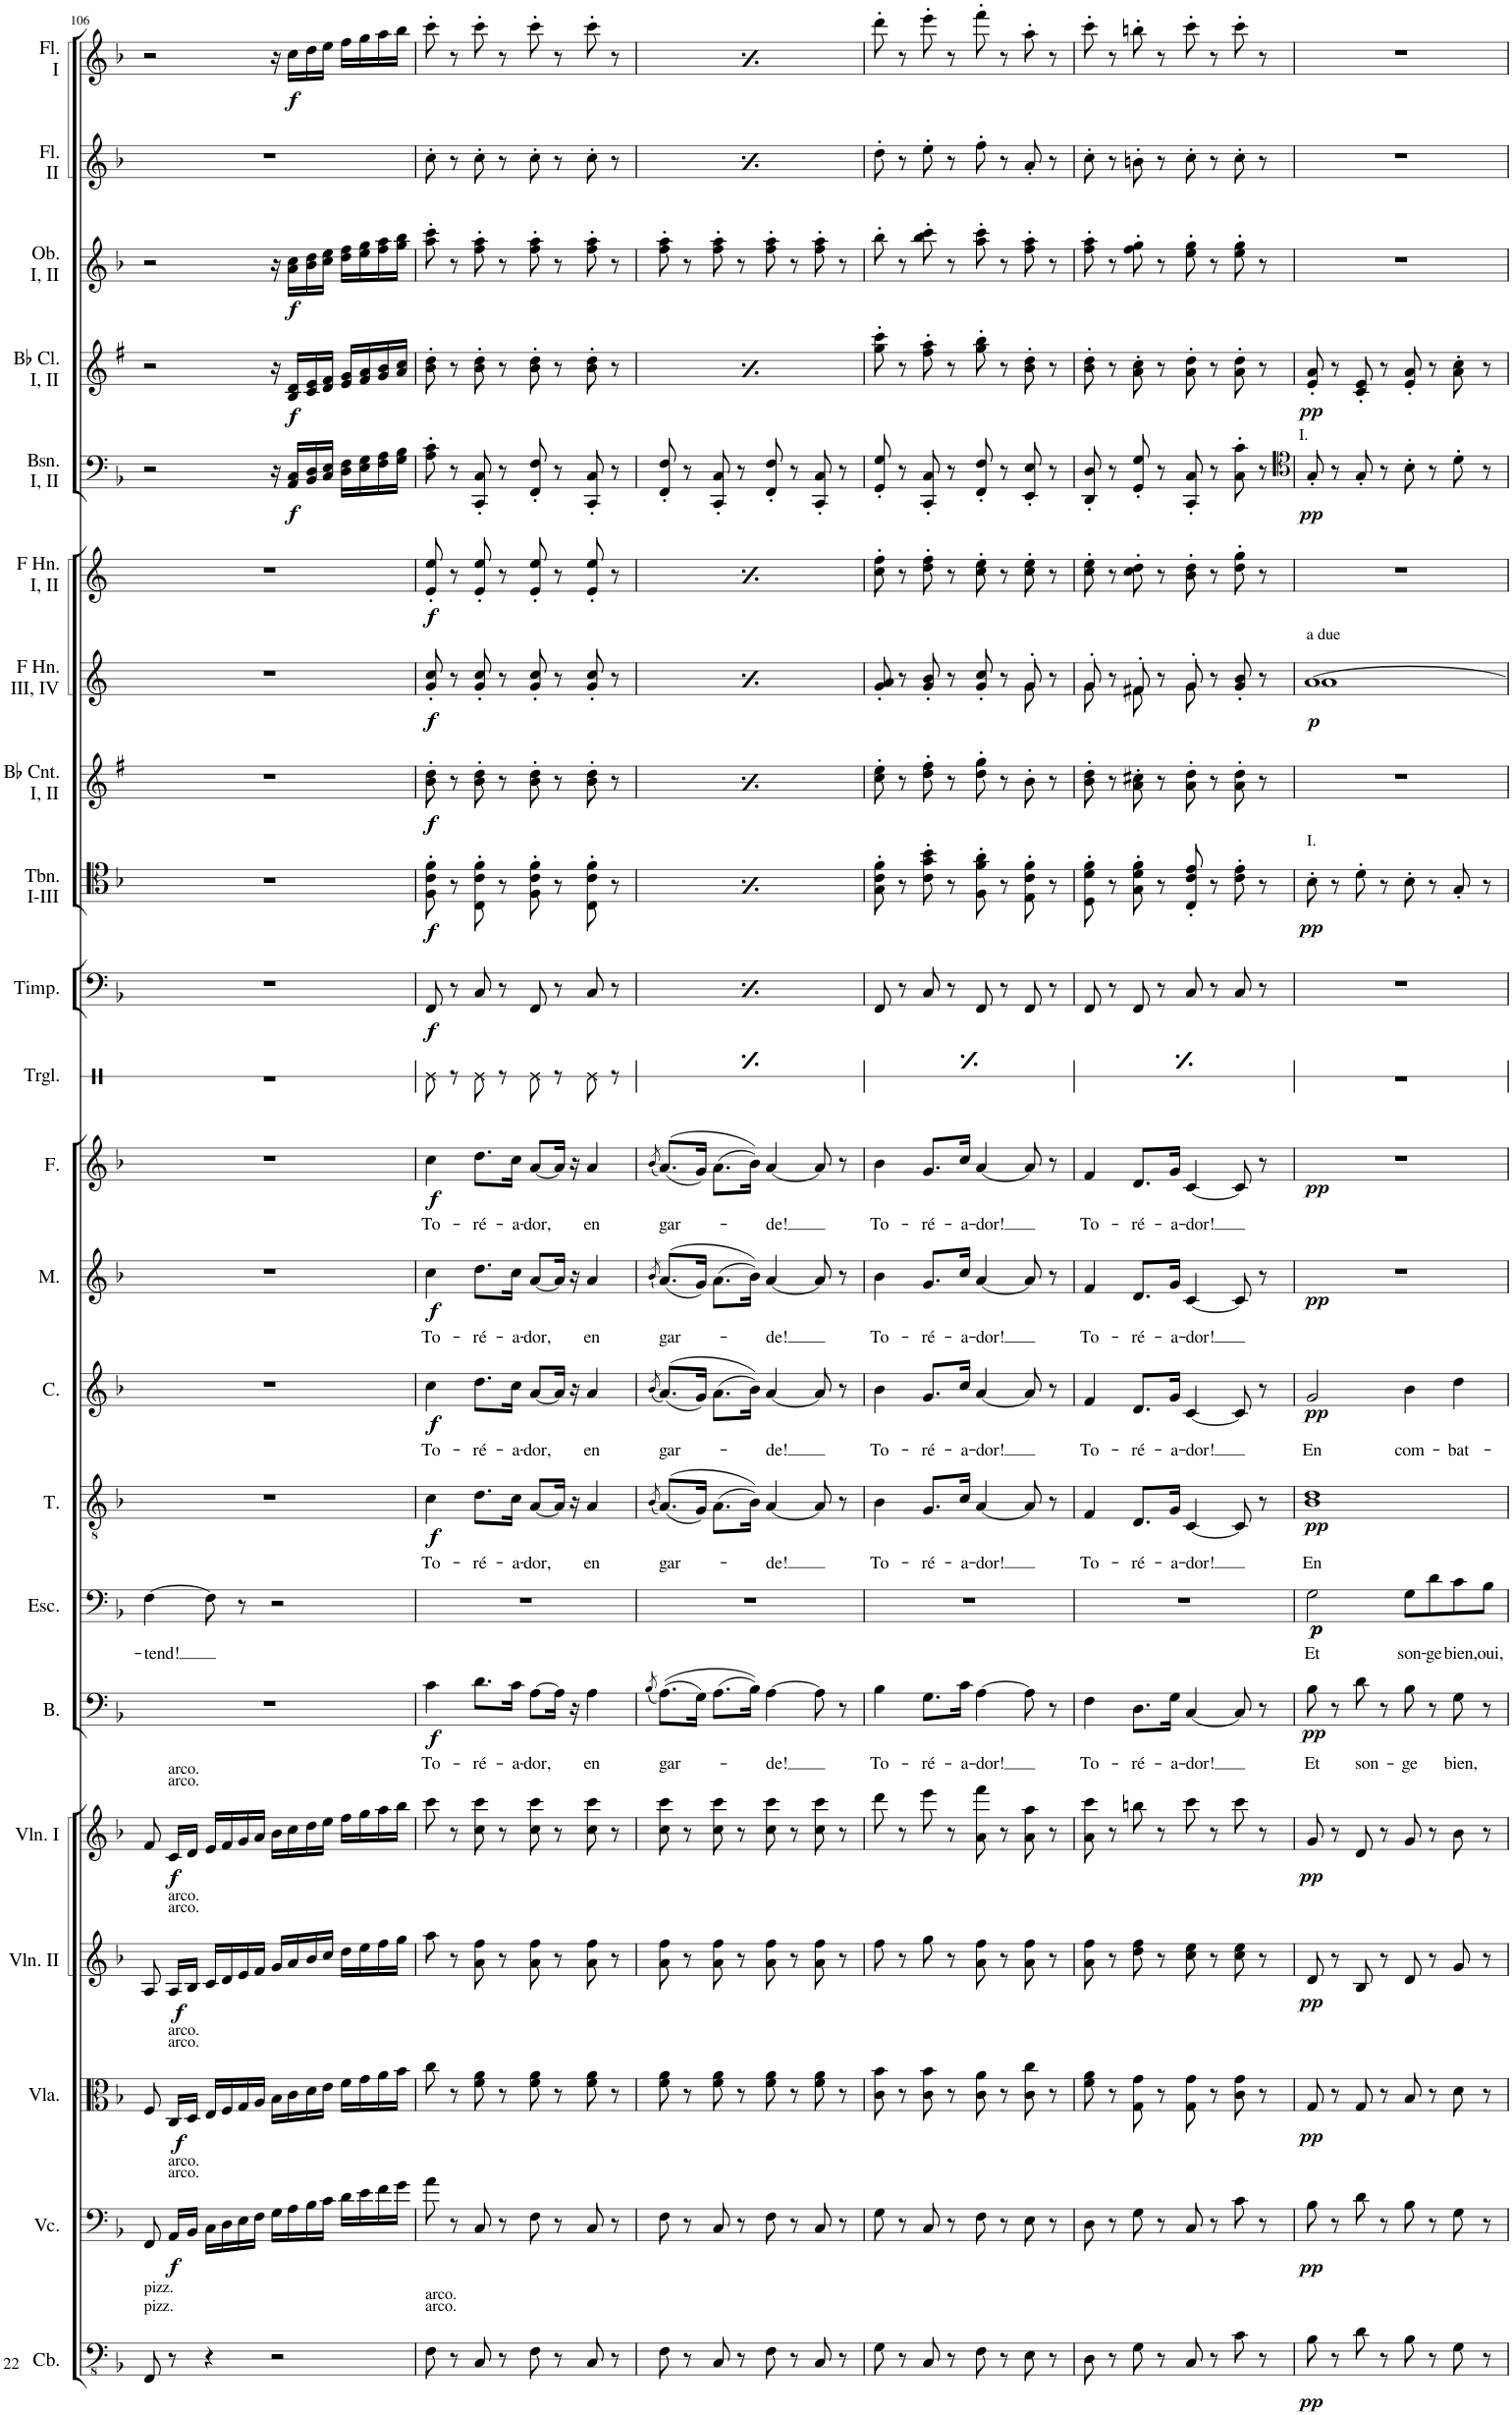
**kern	**dynam	**kern	**dynam	**kern	**dynam	**kern	**dynam	**kern	**dynam	**kern	**text	**dynam	**kern	**text	**dynam	**kern	**text	**dynam	**kern	**text	**dynam	**kern	**text	**dynam	**kern	**text	**dynam	**kern	**dynam	**kern	**dynam	**kern	**dynam	**kern	**dynam	**kern	**dynam	**kern	**dynam	**kern	**dynam	**kern	**dynam	**kern	**kern	**dynam
*part21	*part21	*part20	*part20	*part19	*part19	*part18	*part18	*part17	*part17	*part16	*part16	*part16	*part15	*part15	*part15	*part14	*part14	*part14	*part13	*part13	*part13	*part12	*part12	*part12	*part11	*part11	*part11	*part10	*part10	*part9	*part9	*part8	*part8	*part7	*part7	*part6	*part6	*part5	*part5	*part4	*part4	*part3	*part3	*part2	*part1	*part1
*staff21	*staff21	*staff20	*staff20	*staff19	*staff19	*staff18	*staff18	*staff17	*staff17	*staff16	*staff16	*staff16	*staff15	*staff15	*staff15	*staff14	*staff14	*staff14	*staff13	*staff13	*staff13	*staff12	*staff12	*staff12	*staff11	*staff11	*staff11	*staff10	*staff10	*staff9	*staff9	*staff8	*staff8	*staff7	*staff7	*staff6	*staff6	*staff5	*staff5	*staff4	*staff4	*staff3	*staff3	*staff2	*staff1	*staff1
*I"Contrabass	*	*I"Violoncello	*	*I"Viola	*	*I"Violin II	*	*I"Violin I	*	*I"Bass	*	*	*I"Escamillo	*	*	*I"Tenor	*	*	*I"Carmen	*	*	*I"Mercedes	*	*	*I"Frasquita	*	*	*I"Timpani	*	*I"Trombone I, II, III	*	*I"Bb Cornet I, II	*	*I"Horn in F III, IV	*	*I"Horn in F I, II	*	*I"Bassoon I, II	*	*I"Bb Clarinet I, II	*	*I"Oboe I, II	*	*I"Flute II	*I"Flute I	*
*I'Cb.	*	*I'Vc.	*	*I'Vla.	*	*I'Vln. II	*	*I'Vln. I	*	*I'B.	*	*	*I'Esc.	*	*	*I'T.	*	*	*I'C.	*	*	*I'M.	*	*	*I'F.	*	*	*I'Timp.	*	*I'Tbn. I-III	*	*I'Bb Cnt. I, II	*	*	*	*	*	*I'Bsn. I, II	*	*I'Bb Cl. I, II	*	*I'Ob. I, II	*	*I'Fl. II	*I'Fl. I	*
!!LO:PB:g=z
*clefFv4	*	*clefF4	*	*clefC3	*	*clefG2	*	*clefG2	*	*clefF4	*	*	*clefF4	*	*	*clefGv2	*	*	*clefG2	*	*	*clefG2	*	*	*clefG2	*	*	*clefF4	*	*clefC4	*	*clefG2	*	*clefG2	*	*clefG2	*	*clefF4	*	*clefG2	*	*clefG2	*	*clefG2	*clefG2	*
*	*	*	*	*	*	*	*	*	*	*	*	*	*	*	*	*	*	*	*	*	*	*	*	*	*	*	*	*	*	*	*	*Trd1c2	*	*Trd4c7	*	*Trd4c7	*	*	*	*Trd1c2	*	*	*	*	*	*
*k[b-]	*	*k[b-]	*	*k[b-]	*	*k[b-]	*	*k[b-]	*	*k[b-]	*	*	*k[b-]	*	*	*k[b-]	*	*	*k[b-]	*	*	*k[b-]	*	*	*k[b-]	*	*	*k[b-]	*	*k[b-]	*	*k[f#]	*	*k[]	*	*k[]	*	*k[b-]	*	*k[f#]	*	*k[b-]	*	*k[b-]	*k[b-]	*
*M4/4	*	*M4/4	*	*M4/4	*	*M4/4	*	*M4/4	*	*M4/4	*	*	*M4/4	*	*	*M4/4	*	*	*M4/4	*	*	*M4/4	*	*	*M4/4	*	*	*M4/4	*	*M4/4	*	*M4/4	*	*M4/4	*	*M4/4	*	*M4/4	*	*M4/4	*	*M4/4	*	*M4/4	*M4/4	*
*met(c)	*	*met(c)	*	*met(c)	*	*met(c)	*	*met(c)	*	*met(c)	*	*	*met(c)	*	*	*met(c)	*	*	*met(c)	*	*	*met(c)	*	*	*met(c)	*	*	*met(c)	*	*met(c)	*	*met(c)	*	*met(c)	*	*met(c)	*	*met(c)	*	*met(c)	*	*met(c)	*	*met(c)	*met(c)	*
=106	=106	=106	=106	=106	=106	=106	=106	=106	=106	=106	=106	=106	=106	=106	=106	=106	=106	=106	=106	=106	=106	=106	=106	=106	=106	=106	=106	=106	=106	=106	=106	=106	=106	=106	=106	=106	=106	=106	=106	=106	=106	=106	=106	=106	=106	=106
!LO:TX:a:t=pizz.	!	!	!	!	!	!	!	!	!	!	!	!	!	!	!	!	!	!	!	!	!	!	!	!	!	!	!	!	!	!	!	!	!	!	!	!	!	!	!	!	!	!	!	!	!	!
!LO:TX:a:t=pizz.	!	!	!	!	!	!	!	!	!	!	!	!	!	!	!	!	!	!	!	!	!	!	!	!	!	!	!	!	!	!	!	!	!	!	!	!	!	!	!	!	!	!	!	!	!	!
!	!	!	!	!	!	!	!	!	!	!	!	!	!	!LO:LY:b	!	!	!	!	!	!	!	!	!	!	!	!	!	!	!	!	!	!	!	!	!	!	!	!	!	!	!	!	!	!	!	!
8FFF/	.	8FF/	.	8F/	.	8A/	.	8f/	.	1r	.	.	[4F\	-tend!	.	1r	.	.	1r	.	.	1r	.	.	1r	.	.	1r	.	1r	.	1r	.	1r	.	1r	.	2r	.	2r	.	2r	.	1r	2r	.
!	!	!	!	!	!	!	!	!LO:TX:a:t=arco.	!	!	!	!	!	!	!	!	!	!	!	!	!	!	!	!	!	!	!	!	!	!	!	!	!	!	!	!	!	!	!	!	!	!	!	!	!	!
!	!	!	!	!	!	!	!	!LO:TX:a:t=arco.	!	!	!	!	!	!	!	!	!	!	!	!	!	!	!	!	!	!	!	!	!	!	!	!	!	!	!	!	!	!	!	!	!	!	!	!	!	!
!	!	!	!	!	!	!LO:TX:a:t=arco.	!	!	!	!	!	!	!	!	!	!	!	!	!	!	!	!	!	!	!	!	!	!	!	!	!	!	!	!	!	!	!	!	!	!	!	!	!	!	!	!
!	!	!	!	!	!	!LO:TX:a:t=arco.	!	!	!	!	!	!	!	!	!	!	!	!	!	!	!	!	!	!	!	!	!	!	!	!	!	!	!	!	!	!	!	!	!	!	!	!	!	!	!	!
!	!	!	!	!LO:TX:a:t=arco.	!	!	!	!	!	!	!	!	!	!	!	!	!	!	!	!	!	!	!	!	!	!	!	!	!	!	!	!	!	!	!	!	!	!	!	!	!	!	!	!	!	!
!	!	!	!	!LO:TX:a:t=arco.	!	!	!	!	!	!	!	!	!	!	!	!	!	!	!	!	!	!	!	!	!	!	!	!	!	!	!	!	!	!	!	!	!	!	!	!	!	!	!	!	!	!
!	!	!LO:TX:a:t=arco.	!	!	!	!	!	!	!	!	!	!	!	!	!	!	!	!	!	!	!	!	!	!	!	!	!	!	!	!	!	!	!	!	!	!	!	!	!	!	!	!	!	!	!	!
!	!	!LO:TX:a:t=arco.	!	!	!	!	!	!	!	!	!	!	!	!	!	!	!	!	!	!	!	!	!	!	!	!	!	!	!	!	!	!	!	!	!	!	!	!	!	!	!	!	!	!	!	!
!	!	!	!LO:DY:b	!	!LO:DY:b	!	!LO:DY:b	!	!LO:DY:b	!	!	!	!	!	!	!	!	!	!	!	!	!	!	!	!	!	!	!	!	!	!	!	!	!	!	!	!	!	!	!	!	!	!	!	!	!
8r	.	16AA/LL	f	16C/LL	f	16A/LL	f	16c/LL	f	.	.	.	.	.	.	.	.	.	.	.	.	.	.	.	.	.	.	.	.	.	.	.	.	.	.	.	.	.	.	.	.	.	.	.	.	.
.	.	16BB-/JJ	.	16D/JJ	.	16B-/JJ	.	16d/JJ	.	.	.	.	.	.	.	.	.	.	.	.	.	.	.	.	.	.	.	.	.	.	.	.	.	.	.	.	.	.	.	.	.	.	.	.	.	.
4r	.	16C\LL	.	16E/LL	.	16c/LL	.	16e/LL	.	.	.	.	8F\]	.	.	.	.	.	.	.	.	.	.	.	.	.	.	.	.	.	.	.	.	.	.	.	.	.	.	.	.	.	.	.	.	.
.	.	16D\	.	16F/	.	16d/	.	16f/	.	.	.	.	.	.	.	.	.	.	.	.	.	.	.	.	.	.	.	.	.	.	.	.	.	.	.	.	.	.	.	.	.	.	.	.	.	.
.	.	16E\	.	16G/	.	16e/	.	16g/	.	.	.	.	8r	.	.	.	.	.	.	.	.	.	.	.	.	.	.	.	.	.	.	.	.	.	.	.	.	.	.	.	.	.	.	.	.	.
.	.	16F\JJ	.	16A/JJ	.	16f/JJ	.	16a/JJ	.	.	.	.	.	.	.	.	.	.	.	.	.	.	.	.	.	.	.	.	.	.	.	.	.	.	.	.	.	.	.	.	.	.	.	.	.	.
2r	.	16G\LL	.	16B-\LL	.	16g/LL	.	16b-\LL	.	.	.	.	2r	.	.	.	.	.	.	.	.	.	.	.	.	.	.	.	.	.	.	.	.	.	.	.	.	16r	.	16r	.	16r	.	.	16r	.
!	!	!	!	!	!	!	!	!	!	!	!	!	!	!	!	!	!	!	!	!	!	!	!	!	!	!	!	!	!	!	!	!	!	!	!	!	!	!	!LO:DY:b	!	!LO:DY:b	!	!LO:DY:b	!	!	!LO:DY:b
.	.	16A\	.	16c\	.	16a/	.	16cc\	.	.	.	.	.	.	.	.	.	.	.	.	.	.	.	.	.	.	.	.	.	.	.	.	.	.	.	.	.	16AA/ 16C/LL	f	16B/ 16d/LL	f	16a\ 16cc\LL	f	.	16cc\LL	f
.	.	16B-\	.	16d\	.	16b-/	.	16dd\	.	.	.	.	.	.	.	.	.	.	.	.	.	.	.	.	.	.	.	.	.	.	.	.	.	.	.	.	.	16BB-/ 16D/	.	16c/ 16e/	.	16b-\ 16dd\	.	.	16dd\	.
.	.	16c\JJ	.	16e\JJ	.	16cc/JJ	.	16ee\JJ	.	.	.	.	.	.	.	.	.	.	.	.	.	.	.	.	.	.	.	.	.	.	.	.	.	.	.	.	.	16C/ 16E/JJ	.	16d/ 16f#/JJ	.	16cc\ 16ee\JJ	.	.	16ee\JJ	.
.	.	16d\LL	.	16f\LL	.	16dd\LL	.	16ff\LL	.	.	.	.	.	.	.	.	.	.	.	.	.	.	.	.	.	.	.	.	.	.	.	.	.	.	.	.	.	16D\ 16F\LL	.	16e/ 16g/LL	.	16dd\ 16ff\LL	.	.	16ff\LL	.
.	.	16e\	.	16g\	.	16ee\	.	16gg\	.	.	.	.	.	.	.	.	.	.	.	.	.	.	.	.	.	.	.	.	.	.	.	.	.	.	.	.	.	16E\ 16G\	.	16f#/ 16a/	.	16ee\ 16gg\	.	.	16gg\	.
.	.	16f\	.	16a\	.	16ff\	.	16aa\	.	.	.	.	.	.	.	.	.	.	.	.	.	.	.	.	.	.	.	.	.	.	.	.	.	.	.	.	.	16F\ 16A\	.	16g/ 16b/	.	16ff\ 16aa\	.	.	16aa\	.
.	.	16g\JJ	.	16b-\JJ	.	16gg\JJ	.	16bb-\JJ	.	.	.	.	.	.	.	.	.	.	.	.	.	.	.	.	.	.	.	.	.	.	.	.	.	.	.	.	.	16G\ 16B-\JJ	.	16a/ 16cc/JJ	.	16gg\ 16bb-\JJ	.	.	16bb-\JJ	.
=107	=107	=107	=107	=107	=107	=107	=107	=107	=107	=107	=107	=107	=107	=107	=107	=107	=107	=107	=107	=107	=107	=107	=107	=107	=107	=107	=107	=107	=107	=107	=107	=107	=107	=107	=107	=107	=107	=107	=107	=107	=107	=107	=107	=107	=107	=107
!LO:TX:a:t=arco.	!	!	!	!	!	!	!	!	!	!	!	!	!	!	!	!	!	!	!	!	!	!	!	!	!	!	!	!	!	!	!	!	!	!	!	!	!	!	!	!	!	!	!	!	!	!
!LO:TX:a:t=arco.	!	!	!	!	!	!	!	!	!	!	!	!	!	!	!	!	!	!	!	!	!	!	!	!	!	!	!	!	!	!	!	!	!	!	!	!	!	!	!	!	!	!	!	!	!	!
!	!	!	!	!	!	!	!	!	!	!	!LO:LY:b	!LO:DY:b	!	!	!	!	!LO:LY:b	!LO:DY:b	!	!LO:LY:b	!LO:DY:b	!	!LO:LY:b	!LO:DY:b	!	!LO:LY:b	!LO:DY:b	!	!LO:DY:b	!	!LO:DY:b	!	!LO:DY:b	!	!LO:DY:b	!	!LO:DY:b	!	!	!	!	!	!	!	!	!
8FF\	.	8a\	.	8cc\	.	8aa\	.	8ccc\	.	4c\	To-	f	1r	.	.	4c\	To-	f	4cc\	To-	f	4cc\	To-	f	4cc\	To-	f	8FF/	f	8F\' 8c\' 8f\'	f	8b\' 8dd\'	f	8g/' 8cc/'	f	8e/' 8ee/'	f	8A\' 8c\'	.	8b\' 8dd\'	.	8aa\' 8ccc\'	.	8cc'\	8ccc'\	.
8r	.	8r	.	8r	.	8r	.	8r	.	.	.	.	.	.	.	.	.	.	.	.	.	.	.	.	.	.	.	8r	.	8r	.	8r	.	8r	.	8r	.	8r	.	8r	.	8r	.	8r	8r	.
!	!	!	!	!	!	!	!	!	!	!	!LO:LY:b	!	!	!	!	!	!LO:LY:b	!	!	!LO:LY:b	!	!	!LO:LY:b	!	!	!LO:LY:b	!	!	!	!	!	!	!	!	!	!	!	!	!	!	!	!	!	!	!	!
8CC/	.	8C/	.	8f\ 8a\	.	8a\ 8ff\	.	8cc\ 8ccc\	.	8.d\L	-ré-	.	.	.	.	8.d\L	-ré-	.	8.dd\L	-ré-	.	8.dd\L	-ré-	.	8.dd\L	-ré-	.	8C/	.	8C\' 8c\' 8f\'	.	8b\' 8dd\'	.	8g/' 8cc/'	.	8e/' 8ee/'	.	8CC/' 8C/'	.	8b\' 8dd\'	.	8ff\' 8aa\'	.	8cc'\	8ccc'\	.
8r	.	8r	.	8r	.	8r	.	8r	.	.	.	.	.	.	.	.	.	.	.	.	.	.	.	.	.	.	.	8r	.	8r	.	8r	.	8r	.	8r	.	8r	.	8r	.	8r	.	8r	8r	.
!	!	!	!	!	!	!	!	!	!	!	!LO:LY:b	!	!	!	!	!	!LO:LY:b	!	!	!LO:LY:b	!	!	!LO:LY:b	!	!	!LO:LY:b	!	!	!	!	!	!	!	!	!	!	!	!	!	!	!	!	!	!	!	!
.	.	.	.	.	.	.	.	.	.	16c\Jk	-a-	.	.	.	.	16c\Jk	-a-	.	16cc\Jk	-a-	.	16cc\Jk	-a-	.	16cc\Jk	-a-	.	.	.	.	.	.	.	.	.	.	.	.	.	.	.	.	.	.	.	.
!	!	!	!	!	!	!	!	!	!	!	!LO:LY:b	!	!	!	!	!	!LO:LY:b	!	!	!LO:LY:b	!	!	!LO:LY:b	!	!	!LO:LY:b	!	!	!	!	!	!	!	!	!	!	!	!	!	!	!	!	!	!	!	!
8FF\	.	8F\	.	8f\ 8a\	.	8a\ 8ff\	.	8cc\ 8ccc\	.	[8A\L	-dor,	.	.	.	.	[8A/L	-dor,	.	[8a/L	-dor,	.	[8a/L	-dor,	.	[8a/L	-dor,	.	8FF/	.	8F\' 8c\' 8f\'	.	8b\' 8dd\'	.	8g/' 8cc/'	.	8e/' 8ee/'	.	8FF/' 8F/'	.	8b\' 8dd\'	.	8ff\' 8aa\'	.	8cc'\	8ccc'\	.
8r	.	8r	.	8r	.	8r	.	8r	.	16A\Jk]	.	.	.	.	.	16A/Jk]	.	.	16a/Jk]	.	.	16a/Jk]	.	.	16a/Jk]	.	.	8r	.	8r	.	8r	.	8r	.	8r	.	8r	.	8r	.	8r	.	8r	8r	.
.	.	.	.	.	.	.	.	.	.	16r	.	.	.	.	.	16r	.	.	16r	.	.	16r	.	.	16r	.	.	.	.	.	.	.	.	.	.	.	.	.	.	.	.	.	.	.	.	.
!	!	!	!	!	!	!	!	!	!	!	!LO:LY:b	!	!	!	!	!	!LO:LY:b	!	!	!LO:LY:b	!	!	!LO:LY:b	!	!	!LO:LY:b	!	!	!	!	!	!	!	!	!	!	!	!	!	!	!	!	!	!	!	!
8CC/	.	8C/	.	8f\ 8a\	.	8a\ 8ff\	.	8cc\ 8ccc\	.	4A\	en	.	.	.	.	4A/	en	.	4a/	en	.	4a/	en	.	4a/	en	.	8C/	.	8C\' 8c\' 8f\'	.	8b\' 8dd\'	.	8g/' 8cc/'	.	8e/' 8ee/'	.	8CC/' 8C/'	.	8b\' 8dd\'	.	8ff\' 8aa\'	.	8cc'\	8ccc'\	.
8r	.	8r	.	8r	.	8r	.	8r	.	.	.	.	.	.	.	.	.	.	.	.	.	.	.	.	.	.	.	8r	.	8r	.	8r	.	8r	.	8r	.	8r	.	8r	.	8r	.	8r	8r	.
=108	=108	=108	=108	=108	=108	=108	=108	=108	=108	=108	=108	=108	=108	=108	=108	=108	=108	=108	=108	=108	=108	=108	=108	=108	=108	=108	=108	=108	=108	=108	=108	=108	=108	=108	=108	=108	=108	=108	=108	=108	=108	=108	=108	=108	=108	=108
.	.	.	.	.	.	.	.	.	.	(8qB-/	.	.	.	.	.	(8qB-/	.	.	(8qb-/	.	.	(8qb-/	.	.	(8qb-/	.	.	.	.	.	.	.	.	.	.	.	.	.	.	.	.	.	.	.	.	.
!	!	!	!	!	!	!	!	!	!	!	!LO:LY:b	!	!	!	!	!	!LO:LY:b	!	!	!LO:LY:b	!	!	!LO:LY:b	!	!	!LO:LY:b	!	!	!LO:DY:b	!	!LO:DY:b	!	!LO:DY:b	!	!LO:DY:b	!	!LO:DY:b	!	!	!	!	!	!	!	!	!
8FF\	.	8F\	.	8f\ 8a\	.	8a\ 8ff\	.	8cc\ 8ccc\	.	((8.A\L)	gar-	.	1r	.	.	((8.A/L)	gar-	.	((8.a/L)	gar-	.	((8.a/L)	gar-	.	((8.a/L)	gar-	.	8FF/	f	8F\' 8c\' 8f\'	f	8b\' 8dd\'	f	8g/' 8cc/'	f	8e/' 8ee/'	f	8FF/' 8F/'	.	8b\' 8dd\'	.	8ff\' 8aa\'	.	8cc'\	8ccc'\	.
8r	.	8r	.	8r	.	8r	.	8r	.	.	.	.	.	.	.	.	.	.	.	.	.	.	.	.	.	.	.	8r	.	8r	.	8r	.	8r	.	8r	.	8r	.	8r	.	8r	.	8r	8r	.
.	.	.	.	.	.	.	.	.	.	16G\Jk)	.	.	.	.	.	16G/Jk)	.	.	16g/Jk)	.	.	16g/Jk)	.	.	16g/Jk)	.	.	.	.	.	.	.	.	.	.	.	.	.	.	.	.	.	.	.	.	.
8CC/	.	8C/	.	8f\ 8a\	.	8a\ 8ff\	.	8cc\ 8ccc\	.	(8.A\L	.	.	.	.	.	(8.A\L	.	.	(8.a\L	.	.	(8.a\L	.	.	(8.a\L	.	.	8C/	.	8C\' 8c\' 8f\'	.	8b\' 8dd\'	.	8g/' 8cc/'	.	8e/' 8ee/'	.	8CC/' 8C/'	.	8b\' 8dd\'	.	8ff\' 8aa\'	.	8cc'\	8ccc'\	.
8r	.	8r	.	8r	.	8r	.	8r	.	.	.	.	.	.	.	.	.	.	.	.	.	.	.	.	.	.	.	8r	.	8r	.	8r	.	8r	.	8r	.	8r	.	8r	.	8r	.	8r	8r	.
.	.	.	.	.	.	.	.	.	.	16B-\Jk))	.	.	.	.	.	16B-\Jk))	.	.	16b-\Jk))	.	.	16b-\Jk))	.	.	16b-\Jk))	.	.	.	.	.	.	.	.	.	.	.	.	.	.	.	.	.	.	.	.	.
!	!	!	!	!	!	!	!	!	!	!	!LO:LY:b	!	!	!	!	!	!LO:LY:b	!	!	!LO:LY:b	!	!	!LO:LY:b	!	!	!LO:LY:b	!	!	!	!	!	!	!	!	!	!	!	!	!	!	!	!	!	!	!	!
8FF\	.	8F\	.	8f\ 8a\	.	8a\ 8ff\	.	8cc\ 8ccc\	.	[4A\	-de!	.	.	.	.	[4A/	-de!	.	[4a/	-de!	.	[4a/	-de!	.	[4a/	-de!	.	8FF/	.	8F\' 8c\' 8f\'	.	8b\' 8dd\'	.	8g/' 8cc/'	.	8e/' 8ee/'	.	8FF/' 8F/'	.	8b\' 8dd\'	.	8ff\' 8aa\'	.	8cc'\	8ccc'\	.
8r	.	8r	.	8r	.	8r	.	8r	.	.	.	.	.	.	.	.	.	.	.	.	.	.	.	.	.	.	.	8r	.	8r	.	8r	.	8r	.	8r	.	8r	.	8r	.	8r	.	8r	8r	.
8CC/	.	8C/	.	8f\ 8a\	.	8a\ 8ff\	.	8cc\ 8ccc\	.	8A\]	.	.	.	.	.	8A/]	.	.	8a/]	.	.	8a/]	.	.	8a/]	.	.	8C/	.	8C\' 8c\' 8f\'	.	8b\' 8dd\'	.	8g/' 8cc/'	.	8e/' 8ee/'	.	8CC/' 8C/'	.	8b\' 8dd\'	.	8ff\' 8aa\'	.	8cc'\	8ccc'\	.
8r	.	8r	.	8r	.	8r	.	8r	.	8r	.	.	.	.	.	8r	.	.	8r	.	.	8r	.	.	8r	.	.	8r	.	8r	.	8r	.	8r	.	8r	.	8r	.	8r	.	8r	.	8r	8r	.
=109	=109	=109	=109	=109	=109	=109	=109	=109	=109	=109	=109	=109	=109	=109	=109	=109	=109	=109	=109	=109	=109	=109	=109	=109	=109	=109	=109	=109	=109	=109	=109	=109	=109	=109	=109	=109	=109	=109	=109	=109	=109	=109	=109	=109	=109	=109
!	!	!	!	!	!	!	!	!	!	!	!LO:LY:b	!	!	!	!	!	!LO:LY:b	!	!	!LO:LY:b	!	!	!LO:LY:b	!	!	!LO:LY:b	!	!	!	!	!	!	!	!	!	!	!	!	!	!	!	!	!	!	!	!
*	*	*	*	*	*	*	*	*	*	*	*	*	*	*	*	*	*	*	*	*	*	*	*	*	*	*	*	*	*	*	*	*	*	*^	*	*	*	*	*	*	*	*	*	*	*	*
8GG\	.	8G\	.	8c\ 8b-\	.	8ff\	.	8ddd\	.	4B-\	To-	.	1r	.	.	4B-\	To-	.	4b-\	To-	.	4b-\	To-	.	4b-\	To-	.	8FF/	.	8G\' 8c\' 8f\'	.	8cc\' 8ee\'	.	8g/' 8a/'	2.ryy	.	8cc\' 8ff\'	.	8GG/' 8G/'	.	8gg\' 8ccc\'	.	8bb-'\	.	8dd'\	8ddd'\	.
8r	.	8r	.	8r	.	8r	.	8r	.	.	.	.	.	.	.	.	.	.	.	.	.	.	.	.	.	.	.	8r	.	8r	.	8r	.	8r	.	.	8r	.	8r	.	8r	.	8r	.	8r	8r	.
!	!	!	!	!	!	!	!	!	!	!	!LO:LY:b	!	!	!	!	!	!LO:LY:b	!	!	!LO:LY:b	!	!	!LO:LY:b	!	!	!LO:LY:b	!	!	!	!	!	!	!	!	!	!	!	!	!	!	!	!	!	!	!	!	!
8CC/	.	8C/	.	8c\ 8b-\	.	8gg\	.	8eee\	.	8.G\L	-ré-	.	.	.	.	8.G/L	-ré-	.	8.g/L	-ré-	.	8.g/L	-ré-	.	8.g/L	-ré-	.	8C/	.	8c\' 8g\' 8b-\'	.	8dd\' 8ff#\'	.	8g/' 8b/'	.	.	8dd\' 8ff\'	.	8CC/' 8C/'	.	8ff#\' 8aa\'	.	8bb-\' 8ccc\'	.	8ee'\	8eee'\	.
8r	.	8r	.	8r	.	8r	.	8r	.	.	.	.	.	.	.	.	.	.	.	.	.	.	.	.	.	.	.	8r	.	8r	.	8r	.	8r	.	.	8r	.	8r	.	8r	.	8r	.	8r	8r	.
!	!	!	!	!	!	!	!	!	!	!	!LO:LY:b	!	!	!	!	!	!LO:LY:b	!	!	!LO:LY:b	!	!	!LO:LY:b	!	!	!LO:LY:b	!	!	!	!	!	!	!	!	!	!	!	!	!	!	!	!	!	!	!	!	!
.	.	.	.	.	.	.	.	.	.	16c\Jk	-a-	.	.	.	.	16c/Jk	-a-	.	16cc/Jk	-a-	.	16cc/Jk	-a-	.	16cc/Jk	-a-	.	.	.	.	.	.	.	.	.	.	.	.	.	.	.	.	.	.	.	.	.
!	!	!	!	!	!	!	!	!	!	!	!LO:LY:b	!	!	!	!	!	!LO:LY:b	!	!	!LO:LY:b	!	!	!LO:LY:b	!	!	!LO:LY:b	!	!	!	!	!	!	!	!	!	!	!	!	!	!	!	!	!	!	!	!	!
8FF\	.	8F\	.	8c\ 8a\	.	8a\ 8ff\	.	8a\ 8fff\	.	[4A\	-dor!	.	.	.	.	[4A/	-dor!	.	[4a/	-dor!	.	[4a/	-dor!	.	[4a/	-dor!	.	8FF/	.	8F\' 8f\' 8a\'	.	8dd\' 8gg\'	.	8g/' 8cc/'	.	.	8cc\' 8ee\'	.	8FF/' 8F/'	.	8gg\' 8bb\'	.	8aa\' 8ccc\'	.	8ff'\	8fff'\	.
8r	.	8r	.	8r	.	8r	.	8r	.	.	.	.	.	.	.	.	.	.	.	.	.	.	.	.	.	.	.	8r	.	8r	.	8r	.	8r	.	.	8r	.	8r	.	8r	.	8r	.	8r	8r	.
8EE\	.	8E\	.	8c\ 8cc\	.	8a\ 8ff\	.	8a\ 8aa\	.	8A\]	.	.	.	.	.	8A/]	.	.	8a/]	.	.	8a/]	.	.	8a/]	.	.	8FF/	.	8E\' 8c\' 8f\'	.	8b'\	.	8g'/	8g\	.	8cc\' 8ee\'	.	8EE/' 8E/'	.	8b\' 8dd\'	.	8ff\' 8aa\'	.	8a'/	8aa'\	.
8r	.	8r	.	8r	.	8r	.	8r	.	8r	.	.	.	.	.	8r	.	.	8r	.	.	8r	.	.	8r	.	.	8r	.	8r	.	8r	.	8r	8ryy	.	8r	.	8r	.	8r	.	8r	.	8r	8r	.
=110	=110	=110	=110	=110	=110	=110	=110	=110	=110	=110	=110	=110	=110	=110	=110	=110	=110	=110	=110	=110	=110	=110	=110	=110	=110	=110	=110	=110	=110	=110	=110	=110	=110	=110	=110	=110	=110	=110	=110	=110	=110	=110	=110	=110	=110	=110	=110
!	!	!	!	!	!	!	!	!	!	!	!LO:LY:b	!	!	!	!	!	!LO:LY:b	!	!	!LO:LY:b	!	!	!LO:LY:b	!	!	!LO:LY:b	!	!	!	!	!	!	!	!	!	!	!	!	!	!	!	!	!	!	!	!	!
8DD\	.	8D\	.	8f\ 8a\	.	8a\ 8ff\	.	8a\ 8ccc\	.	4F\	To-	.	1r	.	.	4F/	To-	.	4f/	To-	.	4f/	To-	.	4f/	To-	.	8FF/	.	8D\' 8d\' 8f\'	.	8b\' 8dd\'	.	8g'/	8g\	.	8cc\' 8ee\'	.	8DD/' 8D/'	.	8b\' 8dd\'	.	8ff\' 8aa\'	.	8cc'\	8ccc'\	.
8r	.	8r	.	8r	.	8r	.	8r	.	.	.	.	.	.	.	.	.	.	.	.	.	.	.	.	.	.	.	8r	.	8r	.	8r	.	8r	8ryy	.	8r	.	8r	.	8r	.	8r	.	8r	8r	.
!	!	!	!	!	!	!	!	!	!	!	!LO:LY:b	!	!	!	!	!	!LO:LY:b	!	!	!LO:LY:b	!	!	!LO:LY:b	!	!	!LO:LY:b	!	!	!	!	!	!	!	!	!	!	!	!	!	!	!	!	!	!	!	!	!
8GG\	.	8G\	.	8G\ 8g\	.	8dd\ 8ff\	.	8bbn\	.	8.D\L	-ré-	.	.	.	.	8.D/L	-ré-	.	8.d/L	-ré-	.	8.d/L	-ré-	.	8.d/L	-ré-	.	8FF/	.	8G\' 8d\' 8f\'	.	8a\' 8cc#X\'	.	8f#X'/	8f#\	.	8cc\' 8dd\'	.	8GG/' 8G/'	.	8a\' 8cc\'	.	8ff\' 8gg\'	.	8bn'\	8bbn'\	.
8r	.	8r	.	8r	.	8r	.	8r	.	.	.	.	.	.	.	.	.	.	.	.	.	.	.	.	.	.	.	8r	.	8r	.	8r	.	8r	8ryy	.	8r	.	8r	.	8r	.	8r	.	8r	8r	.
!	!	!	!	!	!	!	!	!	!	!	!LO:LY:b	!	!	!	!	!	!LO:LY:b	!	!	!LO:LY:b	!	!	!LO:LY:b	!	!	!LO:LY:b	!	!	!	!	!	!	!	!	!	!	!	!	!	!	!	!	!	!	!	!	!
.	.	.	.	.	.	.	.	.	.	16G\Jk	-a-	.	.	.	.	16G/Jk	-a-	.	16g/Jk	-a-	.	16g/Jk	-a-	.	16g/Jk	-a-	.	.	.	.	.	.	.	.	.	.	.	.	.	.	.	.	.	.	.	.	.
!	!	!	!	!	!	!	!	!	!	!	!LO:LY:b	!	!	!	!	!	!LO:LY:b	!	!	!LO:LY:b	!	!	!LO:LY:b	!	!	!LO:LY:b	!	!	!	!	!	!	!	!	!	!	!	!	!	!	!	!	!	!	!	!	!
8CC/	.	8C/	.	8G\ 8g\	.	8cc\ 8ee\	.	8ccc\	.	[4C/	-dor!	.	.	.	.	[4C/	-dor!	.	[4c/	-dor!	.	[4c/	-dor!	.	[4c/	-dor!	.	8C/	.	8C/' 8c/' 8e/'	.	8a\' 8dd\'	.	8g'/	8g\	.	8b\' 8dd\'	.	8CC/' 8C/'	.	8a\' 8dd\'	.	8ee\' 8gg\'	.	8cc'\	8ccc'\	.
8r	.	8r	.	8r	.	8r	.	8r	.	.	.	.	.	.	.	.	.	.	.	.	.	.	.	.	.	.	.	8r	.	8r	.	8r	.	8r	8ryy	.	8r	.	8r	.	8r	.	8r	.	8r	8r	.
8C\	.	8c\	.	8c\ 8g\	.	8cc\ 8ee\	.	8ccc\	.	8C/]	.	.	.	.	.	8C/]	.	.	8c/]	.	.	8c/]	.	.	8c/]	.	.	8C/	.	8c\' 8e\'	.	8a\' 8dd\'	.	8g/' 8b/'	4ryy	.	8dd\' 8gg\'	.	8C\' 8c\'	.	8a\' 8dd\'	.	8ee\' 8gg\'	.	8cc'\	8ccc'\	.
8r	.	8r	.	8r	.	8r	.	8r	.	8r	.	.	.	.	.	8r	.	.	8r	.	.	8r	.	.	8r	.	.	8r	.	8r	.	8r	.	8r	.	.	8r	.	8r	.	8r	.	8r	.	8r	8r	.
=111	=111	=111	=111	=111	=111	=111	=111	=111	=111	=111	=111	=111	=111	=111	=111	=111	=111	=111	=111	=111	=111	=111	=111	=111	=111	=111	=111	=111	=111	=111	=111	=111	=111	=111	=111	=111	=111	=111	=111	=111	=111	=111	=111	=111	=111	=111	=111
*	*	*	*	*	*	*	*	*	*	*	*	*	*	*	*	*	*	*	*	*	*	*	*	*	*	*	*	*	*	*	*	*	*	*	*	*	*	*	*clefC4	*	*	*	*	*	*	*	*
!	!	!	!	!	!	!	!	!	!	!	!	!	!	!	!	!	!	!	!	!	!	!	!	!	!	!	!	!	!	!	!	!	!	!	!	!	!	!	!LO:TX:a:t=I.	!	!	!	!	!	!	!	!
!	!	!	!	!	!	!	!	!	!	!	!	!	!	!	!	!	!	!	!	!	!	!	!	!	!	!	!	!	!	!	!	!	!	!LO:TX:a:t=a due	!	!	!	!	!	!	!	!	!	!	!	!	!
!	!	!	!	!	!	!	!	!	!	!	!	!	!	!	!	!	!	!	!	!	!	!	!	!	!	!	!	!	!	!LO:TX:a:t=I.	!	!	!	!	!	!	!	!	!	!	!	!	!	!	!	!	!
!	!LO:DY:b	!	!LO:DY:b	!	!LO:DY:b	!	!LO:DY:b	!	!LO:DY:b	!	!LO:LY:b	!LO:DY:b	!	!LO:LY:b	!LO:DY:b	!	!LO:LY:b	!	!	!LO:LY:b	!	!	!	!	!	!	!	!	!	!	!	!	!	!	!	!	!	!	!	!	!	!	!	!	!	!	!
!	!	!	!	!	!	!	!	!	!	!	!	!	!	!	!LO:DY:n=1:b	!	!	!LO:DY:b	!	!	!LO:DY:b	!	!	!LO:DY:b	!	!	!LO:DY:b	!	!	!	!LO:DY:b	!	!	!	!	!LO:DY:b	!	!	!	!LO:DY:b	!	!LO:DY:b	!	!	!	!	!
8BB-\	pp	8B-\	pp	8G/	pp	8d/	pp	8g/	pp	8B-\	Et	pp	2G\	Et	p p	1B- 1d	En	pp	2g/	En	pp	1r	.	pp	1r	.	pp	1r	.	8B-'\	pp	1r	.	[1a	1a	p	1r	.	8G'/	pp	8e/' 8a/'	pp	1r	.	1r	1r	.
8r	.	8r	.	8r	.	8r	.	8r	.	8r	.	.	.	.	.	.	.	.	.	.	.	.	.	.	.	.	.	.	.	8r	.	.	.	.	.	.	.	.	8r	.	8r	.	.	.	.	.	.
!	!	!	!	!	!	!	!	!	!	!	!LO:LY:b	!	!	!	!	!	!	!	!	!	!	!	!	!	!	!	!	!	!	!	!	!	!	!	!	!	!	!	!	!	!	!	!	!	!	!	!
8D\	.	8d\	.	8G/	.	8B-/	.	8d/	.	8d\	son-	.	.	.	.	.	.	.	.	.	.	.	.	.	.	.	.	.	.	8d'\	.	.	.	.	.	.	.	.	8G'/	.	8c/' 8e/'	.	.	.	.	.	.
8r	.	8r	.	8r	.	8r	.	8r	.	8r	.	.	.	.	.	.	.	.	.	.	.	.	.	.	.	.	.	.	.	8r	.	.	.	.	.	.	.	.	8r	.	8r	.	.	.	.	.	.
!	!	!	!	!	!	!	!	!	!	!	!LO:LY:b	!	!	!LO:LY:b	!	!	!	!	!	!LO:LY:b	!	!	!	!	!	!	!	!	!	!	!	!	!	!	!	!	!	!	!	!	!	!	!	!	!	!	!
8BB-\	.	8B-\	.	8B-/	.	8d/	.	8g/	.	8B-\	-ge	.	8G\L	son-	.	.	.	.	4b-\	com-	.	.	.	.	.	.	.	.	.	8B-'\	.	.	.	.	.	.	.	.	8B-'\	.	8e/' 8a/'	.	.	.	.	.	.
!	!	!	!	!	!	!	!	!	!	!	!	!	!	!LO:LY:b	!	!	!	!	!	!	!	!	!	!	!	!	!	!	!	!	!	!	!	!	!	!	!	!	!	!	!	!	!	!	!	!	!
8r	.	8r	.	8r	.	8r	.	8r	.	8r	.	.	8d\	-ge	.	.	.	.	.	.	.	.	.	.	.	.	.	.	.	8r	.	.	.	.	.	.	.	.	8r	.	8r	.	.	.	.	.	.
!	!	!	!	!	!	!	!	!	!	!	!LO:LY:b	!	!	!LO:LY:b	!	!	!	!	!	!LO:LY:b	!	!	!	!	!	!	!	!	!	!	!	!	!	!	!	!	!	!	!	!	!	!	!	!	!	!	!
8GG\	.	8G\	.	8d\	.	8g/	.	8b-\	.	8G\	bien,	.	8c\	bien,	.	.	.	.	4dd\	-bat-	.	.	.	.	.	.	.	.	.	8G'/	.	.	.	.	.	.	.	.	8d'\	.	8a\' 8cc\'	.	.	.	.	.	.
!	!	!	!	!	!	!	!	!	!	!	!	!	!	!LO:LY:b	!	!	!	!	!	!	!	!	!	!	!	!	!	!	!	!	!	!	!	!	!	!	!	!	!	!	!	!	!	!	!	!	!
8r	.	8r	.	8r	.	8r	.	8r	.	8r	.	.	8B-\J	oui,	.	.	.	.	.	.	.	.	.	.	.	.	.	.	.	8r	.	.	.	.	.	.	.	.	8r	.	8r	.	.	.	.	.	.
*	*	*	*	*	*	*	*	*	*	*	*	*	*	*	*	*	*	*	*	*	*	*	*	*	*	*	*	*	*	*	*	*	*	*v	*v	*	*	*	*	*	*	*	*	*	*	*	*
=	=	=	=	=	=	=	=	=	=	=	=	=	=	=	=	=	=	=	=	=	=	=	=	=	=	=	=	=	=	=	=	=	=	=	=	=	=	=	=	=	=	=	=	=	=	=
*-	*-	*-	*-	*-	*-	*-	*-	*-	*-	*-	*-	*-	*-	*-	*-	*-	*-	*-	*-	*-	*-	*-	*-	*-	*-	*-	*-	*-	*-	*-	*-	*-	*-	*-	*-	*-	*-	*-	*-	*-	*-	*-	*-	*-	*-	*-
